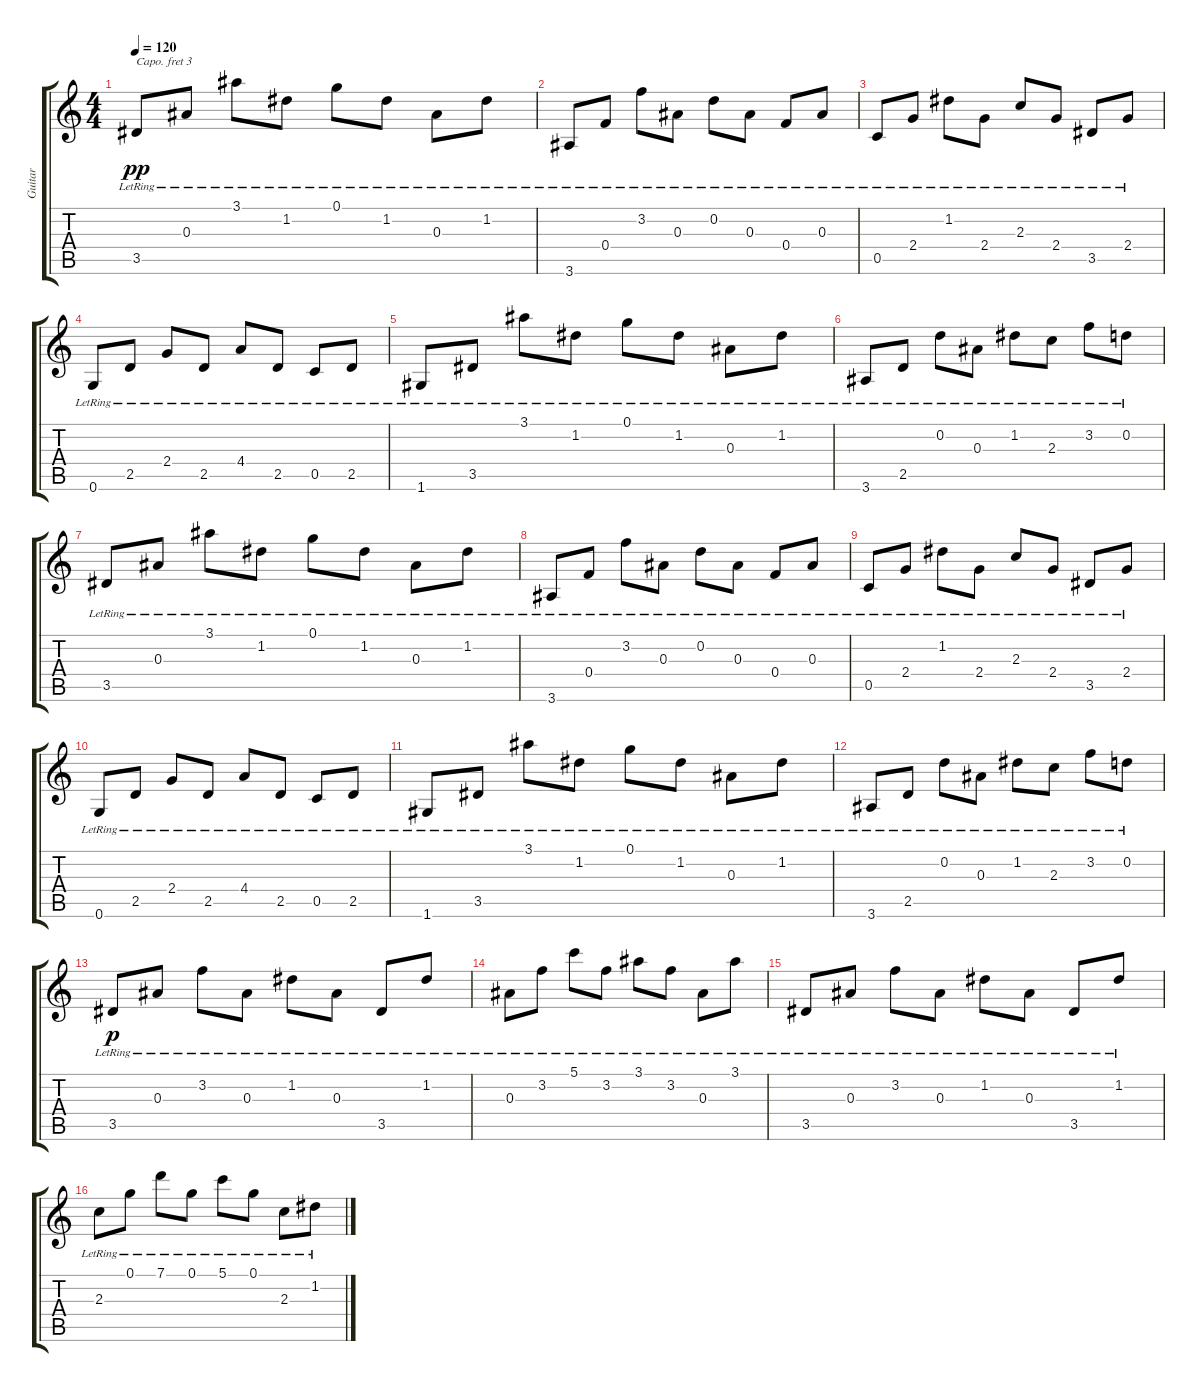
\track ("Guitar" "Guitar") {instrument acousticguitarsteel}
\staff {score tabs}
\capo 3
\tuning (E4 B3 G3 D3 A2 E2) {hide}
\ts (4 4)
\tempo 120
\clef g2
\ks c
3.5{lr}.8{dy pp} 0.3{lr}.8 3.1{lr}.8 1.2{lr}.8 0.1{lr}.8 1.2{lr}.8 0.3{lr}.8 1.2{lr}.8 |
3.6{lr}.8 0.4{lr}.8 3.2{lr}.8 0.3{lr}.8 0.2{lr}.8 0.3{lr}.8 0.4{lr}.8 0.3{lr}.8 |
0.5{lr}.8 2.4{lr}.8 1.2{lr}.8 2.4{lr}.8 2.3{lr}.8 2.4{lr}.8 3.5{lr}.8 2.4{lr}.8 |
0.6{lr}.8 2.5{lr}.8 2.4{lr}.8 2.5{lr}.8 4.4{lr}.8 2.5{lr}.8 0.5{lr}.8 2.5{lr}.8 |
1.6{lr}.8 3.5{lr}.8 3.1{lr}.8 1.2{lr}.8 0.1{lr}.8 1.2{lr}.8 0.3{lr}.8 1.2{lr}.8 |
3.6{lr}.8 2.5{lr}.8 0.2{lr}.8 0.3{lr}.8 1.2{lr}.8 2.3{lr}.8 3.2{lr}.8 0.2{lr}.8 |
3.5{lr}.8 0.3{lr}.8 3.1{lr}.8 1.2{lr}.8 0.1{lr}.8 1.2{lr}.8 0.3{lr}.8 1.2{lr}.8 |
3.6{lr}.8 0.4{lr}.8 3.2{lr}.8 0.3{lr}.8 0.2{lr}.8 0.3{lr}.8 0.4{lr}.8 0.3{lr}.8 |
0.5{lr}.8 2.4{lr}.8 1.2{lr}.8 2.4{lr}.8 2.3{lr}.8 2.4{lr}.8 3.5{lr}.8 2.4{lr}.8 |
0.6{lr}.8 2.5{lr}.8 2.4{lr}.8 2.5{lr}.8 4.4{lr}.8 2.5{lr}.8 0.5{lr}.8 2.5{lr}.8 |
1.6{lr}.8 3.5{lr}.8 3.1{lr}.8 1.2{lr}.8 0.1{lr}.8 1.2{lr}.8 0.3{lr}.8 1.2{lr}.8 |
3.6{lr}.8 2.5{lr}.8 0.2{lr}.8 0.3{lr}.8 1.2{lr}.8 2.3{lr}.8 3.2{lr}.8 0.2{lr}.8 |
3.5{lr}.8{dy p} 0.3{lr}.8 3.2{lr}.8 0.3{lr}.8 1.2{lr}.8 0.3{lr}.8 3.5{lr}.8 1.2{lr}.8 |
0.3{lr}.8 3.2{lr}.8 5.1{lr}.8 3.2{lr}.8 3.1{lr}.8 3.2{lr}.8 0.3{lr}.8 3.1{lr}.8 |
3.5{lr}.8 0.3{lr}.8 3.2{lr}.8 0.3{lr}.8 1.2{lr}.8 0.3{lr}.8 3.5{lr}.8 1.2{lr}.8 |
2.3{lr}.8 0.1{lr}.8 7.1{lr}.8 0.1{lr}.8 5.1{lr}.8 0.1{lr}.8 2.3{lr}.8 1.2{lr}.8
